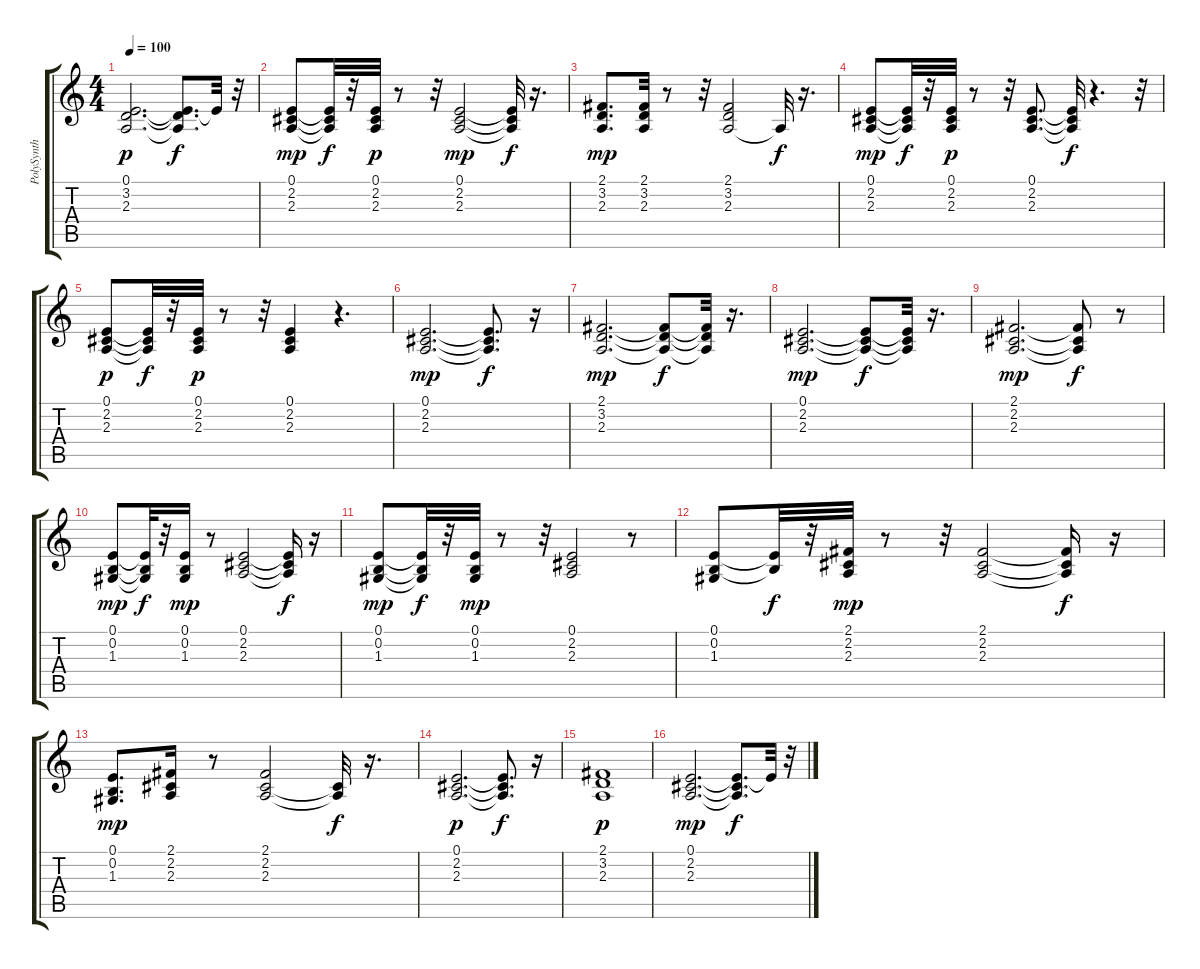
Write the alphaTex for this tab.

\track ("PolySynth" "PolySynth") {instrument pad3polysynth}
\staff {score tabs}
\tuning (E4 B3 G3 D3 A2 E2) {hide}
\ts (4 4)
\tempo 100
\clef g2
\ks c
(0.1 3.2 2.3).2{d dy p} (0.1{t} 3.2{t} 2.3{t}).8{d dy f} 0.1{t}.32 r.32 |
(0.1 2.2 2.3).8{dy mp} (0.1{t} 2.2{t} 2.3{t}).32{dy f} r.32 (0.1 2.2 2.3).32{dy p} r.8 r.32 (0.1 2.2 2.3).2{dy mp} (0.1{t} 2.2{t} 2.3{t}).32{dy f} r.16{d} |
(2.1 3.2 2.3).8{d dy mp} (2.1 3.2 2.3).32 r.8 r.32 (2.1 3.2 2.3).2 2.3{t}.32{dy f} r.16{d} |
(0.1 2.2 2.3).8{dy mp} (0.1{t} 2.2{t} 2.3{t}).32{dy f} r.32 (0.1 2.2 2.3).32{dy p} r.8 r.32 (0.1 2.2 2.3).8{d} (0.1{t} 2.2{t} 2.3{t}).32{dy f} r.4{d} r.32 |
(0.1 2.2 2.3).8{dy p} (0.1{t} 2.2{t} 2.3{t}).32{dy f} r.32 (0.1 2.2 2.3).32{dy p} r.8 r.32 (0.1 2.2 2.3).4 r.4{d} |
(0.1 2.2 2.3).2{d dy mp} (0.1{t} 2.2{t} 2.3{t}).8{d dy f} r.16 |
(2.1 3.2 2.3).2{d dy mp} (2.1{t} 3.2{t} 2.3{t}).8{dy f} (2.1{t} 3.2{t} 2.3{t}).32 r.16{d} |
(0.1 2.2 2.3).2{d dy mp} (0.1{t} 2.2{t} 2.3{t}).8{dy f} (0.1{t} 2.2{t} 2.3{t}).32 r.16{d} |
(2.1 2.2 2.3).2{d dy mp} (2.1{t} 2.2{t} 2.3{t}).8{dy f} r.8 |
(0.1 0.2 1.3).8{dy mp} (0.1{t} 0.2{t} 1.3{t}).32{dy f} r.32 (0.1 0.2 1.3).16{dy mp} r.8 (0.1 2.2 2.3).2 (0.1{t} 2.2{t} 2.3{t}).16{dy f} r.16 |
(0.1 0.2 1.3).8{dy mp} (0.1{t} 0.2{t} 1.3{t}).32{dy f} r.32 (0.1 0.2 1.3).32{dy mp} r.8 r.32 (0.1 2.2 2.3).2 r.8 |
(0.1 0.2 1.3).8 (0.1{t} 0.2{t}).32{dy f} r.32 (2.1 2.2 2.3).32{dy mp} r.8 r.32 (2.1 2.2 2.3).2 (2.1{t} 2.2{t} 2.3{t}).16{dy f} r.16 |
(0.1 0.2 1.3).8{d dy mp} (2.1 2.2 2.3).16 r.8 (2.1 2.2 2.3).2 (2.2{t} 2.3{t}).32{dy f} r.16{d} |
(0.1 2.2 2.3).2{d dy p} (0.1{t} 2.2{t} 2.3{t}).8{d dy f} r.16 |
(2.1 3.2 2.3).1{dy p} |
(0.1 2.2 2.3).2{d dy mp} (0.1{t} 2.2{t} 2.3{t}).8{d dy f} 0.1{t}.32 r.32
